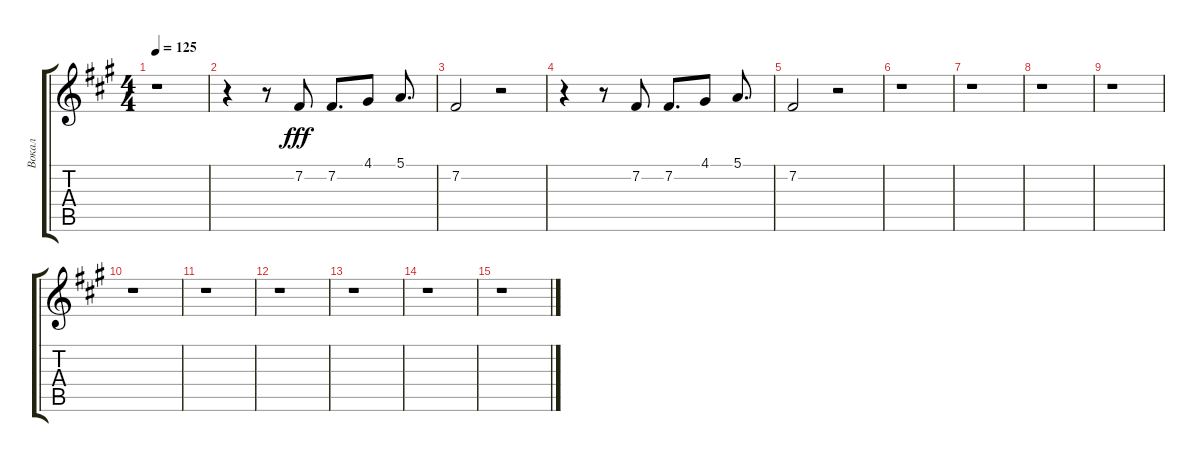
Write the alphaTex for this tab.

\track ("Вокал" "Вокал") {instrument fx7echoes}
\staff {score tabs}
\tuning (E4 B3 G3 D3 A2 E2) {hide}
\ts (4 4)
\tempo 125
\clef g2
\ks f#minor
r.1{dy fff} |
r.4 r.8 7.2.8 7.2.8{d} 4.1.8 5.1.8{d} |
7.2.2 r.2 |
r.4 r.8 7.2.8 7.2.8{d} 4.1.8 5.1.8{d} |
7.2.2 r.2 |
r.1 |
r.1 |
r.1 |
r.1 |
r.1 |
r.1 |
r.1 |
r.1 |
r.1 |
r.1
